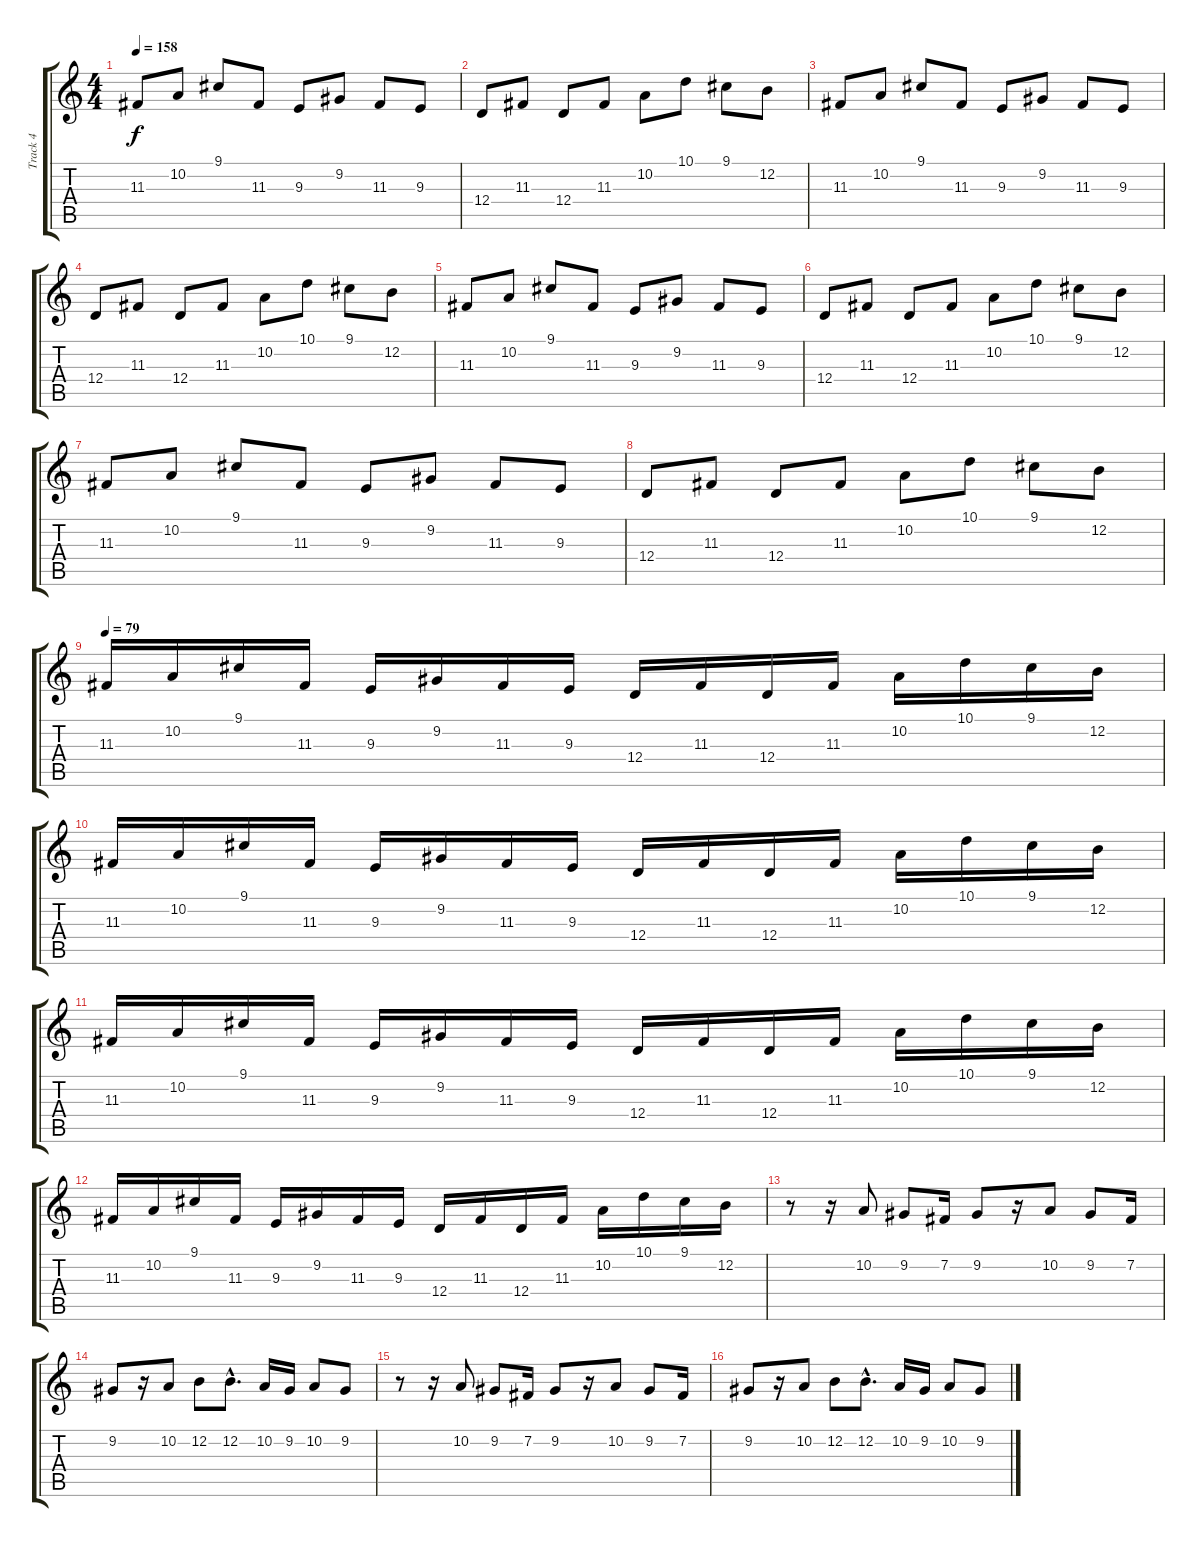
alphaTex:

\track ("Track 4" "Track 4") {instrument stringensemble1}
\staff {score tabs}
\tuning (E4 B3 G3 D3 A2 E2) {hide}
\ts (4 4)
\tempo 158
\clef g2
\ks c
11.3.8{dy f} 10.2.8 9.1.8 11.3.8 9.3.8 9.2.8 11.3.8 9.3.8 |
12.4.8 11.3.8 12.4.8 11.3.8 10.2.8 10.1.8 9.1.8 12.2.8 |
11.3.8 10.2.8 9.1.8 11.3.8 9.3.8 9.2.8 11.3.8 9.3.8 |
12.4.8 11.3.8 12.4.8 11.3.8 10.2.8 10.1.8 9.1.8 12.2.8 |
11.3.8 10.2.8 9.1.8 11.3.8 9.3.8 9.2.8 11.3.8 9.3.8 |
12.4.8 11.3.8 12.4.8 11.3.8 10.2.8 10.1.8 9.1.8 12.2.8 |
11.3.8 10.2.8 9.1.8 11.3.8 9.3.8 9.2.8 11.3.8 9.3.8 |
12.4.8 11.3.8 12.4.8 11.3.8 10.2.8 10.1.8 9.1.8 12.2.8 |
\tempo 79
11.3.16 10.2.16 9.1.16 11.3.16 9.3.16 9.2.16 11.3.16 9.3.16 12.4.16 11.3.16 12.4.16 11.3.16 10.2.16 10.1.16 9.1.16 12.2.16 |
11.3.16 10.2.16 9.1.16 11.3.16 9.3.16 9.2.16 11.3.16 9.3.16 12.4.16 11.3.16 12.4.16 11.3.16 10.2.16 10.1.16 9.1.16 12.2.16 |
11.3.16 10.2.16 9.1.16 11.3.16 9.3.16 9.2.16 11.3.16 9.3.16 12.4.16 11.3.16 12.4.16 11.3.16 10.2.16 10.1.16 9.1.16 12.2.16 |
11.3.16 10.2.16 9.1.16 11.3.16 9.3.16 9.2.16 11.3.16 9.3.16 12.4.16 11.3.16 12.4.16 11.3.16 10.2.16 10.1.16 9.1.16 12.2.16 |
r.8{instrument stringensemble1} r.16 10.2.8 9.2.8 7.2.16 9.2.8 r.16 10.2.8 9.2.8 7.2.16 |
9.2.8 r.16 10.2.8 12.2.8 12.2{hac}.8{d} 10.2.16 9.2.16 10.2.8 9.2.8 |
r.8 r.16 10.2.8 9.2.8 7.2.16 9.2.8 r.16 10.2.8 9.2.8 7.2.16 |
9.2.8 r.16 10.2.8 12.2.8 12.2{hac}.8{d} 10.2.16 9.2.16 10.2.8 9.2.8
